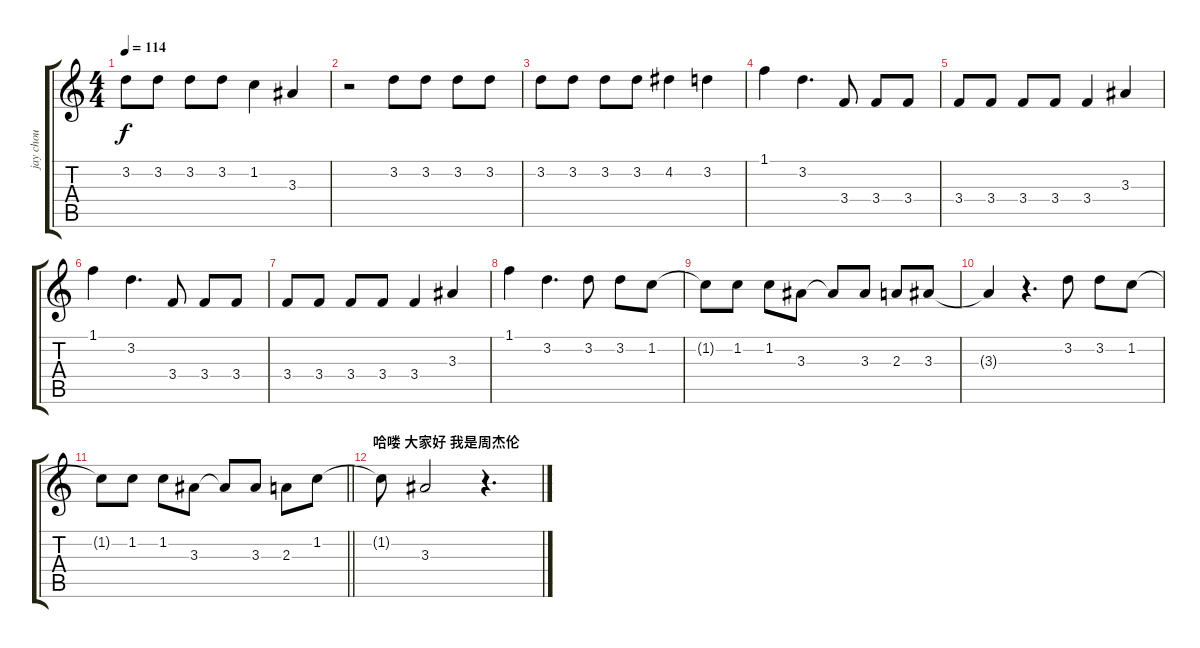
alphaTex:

\track ("jay chou" "jay chou") {instrument electricguitarmuted}
\staff {score tabs}
\tuning (E4 B3 G3 D3 A2 E2) {hide}
\ts (4 4)
\tempo 114
\clef g2
\ks c
3.2.8{dy f} 3.2.8 3.2.8 3.2.8 1.2.4 3.3.4 |
r.2 3.2.8 3.2.8 3.2.8 3.2.8 |
3.2.8 3.2.8 3.2.8 3.2.8 4.2.4 3.2.4 |
1.1.4 3.2.4{d} 3.4.8 3.4.8 3.4.8 |
3.4.8 3.4.8 3.4.8 3.4.8 3.4.4 3.3.4 |
1.1.4 3.2.4{d} 3.4.8 3.4.8 3.4.8 |
3.4.8 3.4.8 3.4.8 3.4.8 3.4.4 3.3.4 |
1.1.4 3.2.4{d} 3.2.8 3.2.8 1.2.8 |
1.2{t}.8 1.2.8 1.2.8 3.3.8 3.3{t}.8 3.3.8 2.3.8 3.3.8 |
3.3{t}.4 r.4{d} 3.2.8 3.2.8 1.2.8 |
\barLineRight lightlight
1.2{t}.8 1.2.8 1.2.8 3.3.8 3.3{t}.8 3.3.8 2.3.8 1.2.8 |
\section ("" "哈喽 大家好 我是周杰伦")
1.2{t}.8 3.3.2 r.4{d}
